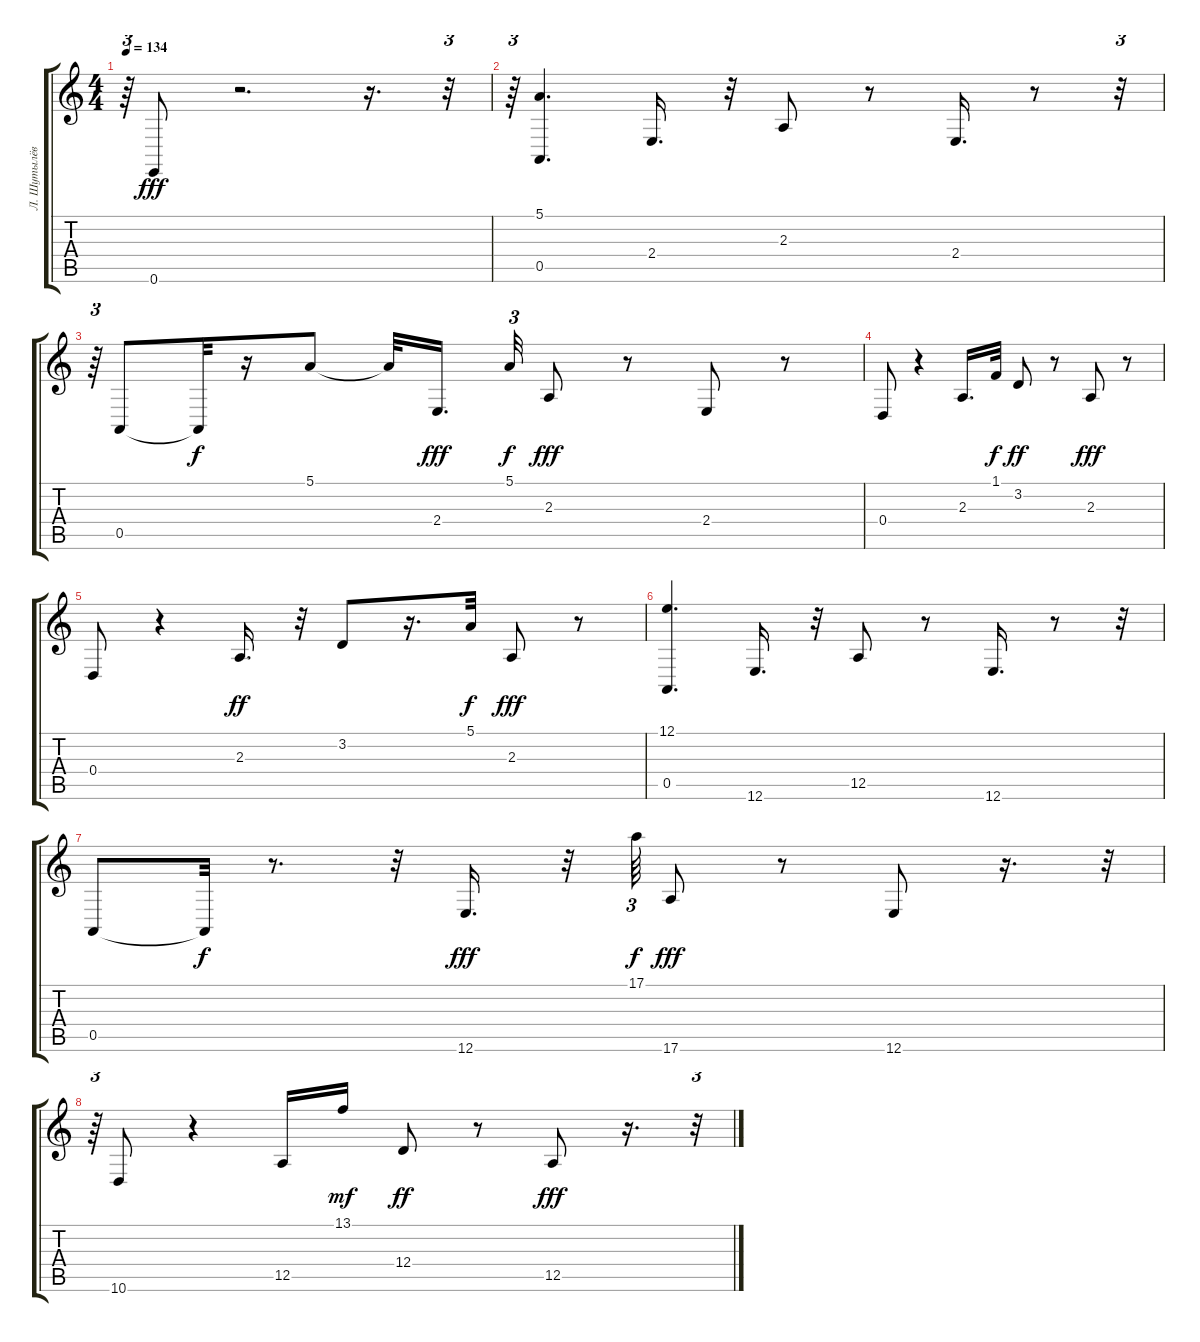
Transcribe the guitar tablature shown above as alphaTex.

\track ("Л. Шутылёв" "Л. Шутылёв") {instrument stringensemble1}
\staff {score tabs}
\tuning (E4 B3 G3 D3 A2 E2) {hide}
\ts (4 4)
\tempo 134
\clef g2
\ks c
r.64{tu (3 2) dy ff} 0.6.8{dy fff} r.2{d} r.16{d} r.32{tu (3 2)} |
r.64{tu (3 2)} (5.1 0.5).4{d} 2.4.16{d} r.32 2.3.8 r.8 2.4.16{d} r.8 r.32{tu (3 2)} |
r.64{tu (3 2)} 0.5.8 0.5{t}.32{dy f} r.16 5.1.8 5.1{t}.32 2.4.16{d dy fff beam splitsecondary} 5.1.32{tu (3 2) dy f} 2.3.8{dy fff} r.8 2.4.8 r.8 |
0.4.8 r.4 2.3.16{d} 1.1.32{dy f} 3.2.8{dy ff} r.8 2.3.8{dy fff} r.8 |
0.4.8 r.4 2.3.16{d dy ff} r.32 3.2.8 r.16{d} 5.1.32{dy f} 2.3.8{dy fff} r.8 |
(12.1 0.5).4{d} 12.6.16{d} r.32 12.5.8 r.8 12.6.16{d} r.8 r.32 |
0.5.8 0.5{t}.32{dy f} r.8{d} r.32 12.6.16{d dy fff} r.32 17.1.64{tu (3 2) dy f} 17.6.8{dy fff} r.8 12.6.8 r.16{d} r.32{tu (3 2)} |
r.64{tu (3 2)} 10.6.8 r.4 12.5.16 13.1.16{dy mf} 12.4.8{dy ff} r.8 12.5.8{dy fff} r.16{d} r.32{tu (3 2)}
